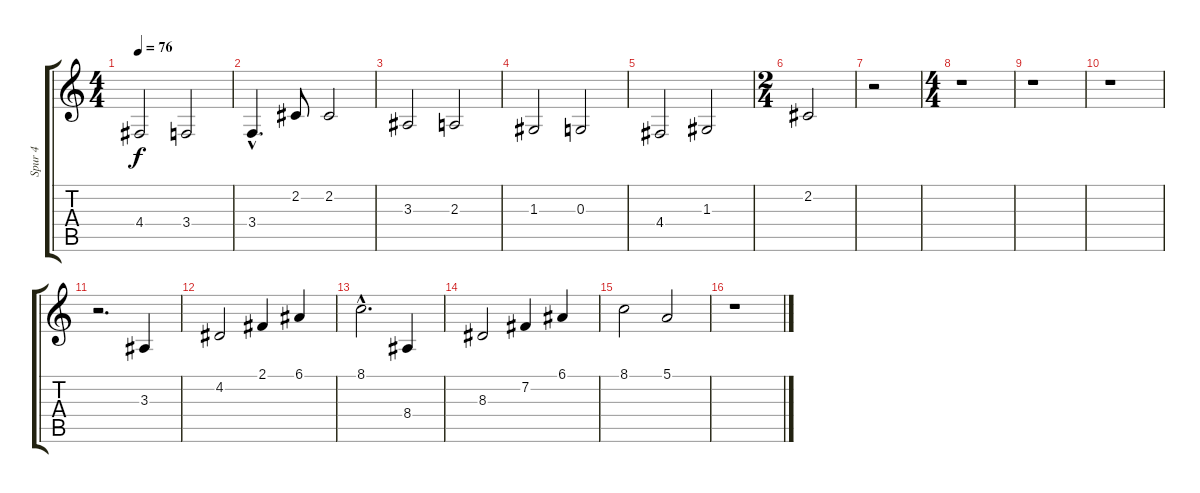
\track ("Spur 4" "Spur 4") {instrument violin}
\staff {score tabs}
\tuning (E4 B3 G3 D3 A2 E2) {hide}
\ts (4 4)
\tempo 76
\clef g2
\ks c
4.4.2{dy f} 3.4.2 |
3.4{hac}.4{d} 2.2.8 2.2.2 |
3.3.2 2.3.2 |
1.3.2 0.3.2 |
4.4.2 1.3.2 |
\ts (2 4)
2.2.2 |
r.2 |
\ts (4 4)
r.1 |
r.1 |
r.1 |
r.2{d} 3.3.4 |
4.2.2 2.1.4 6.1.4 |
8.1{hac}.2{d} 8.4.4 |
8.3.2 7.2.4 6.1.4 |
8.1.2 5.1.2 |
r.1
